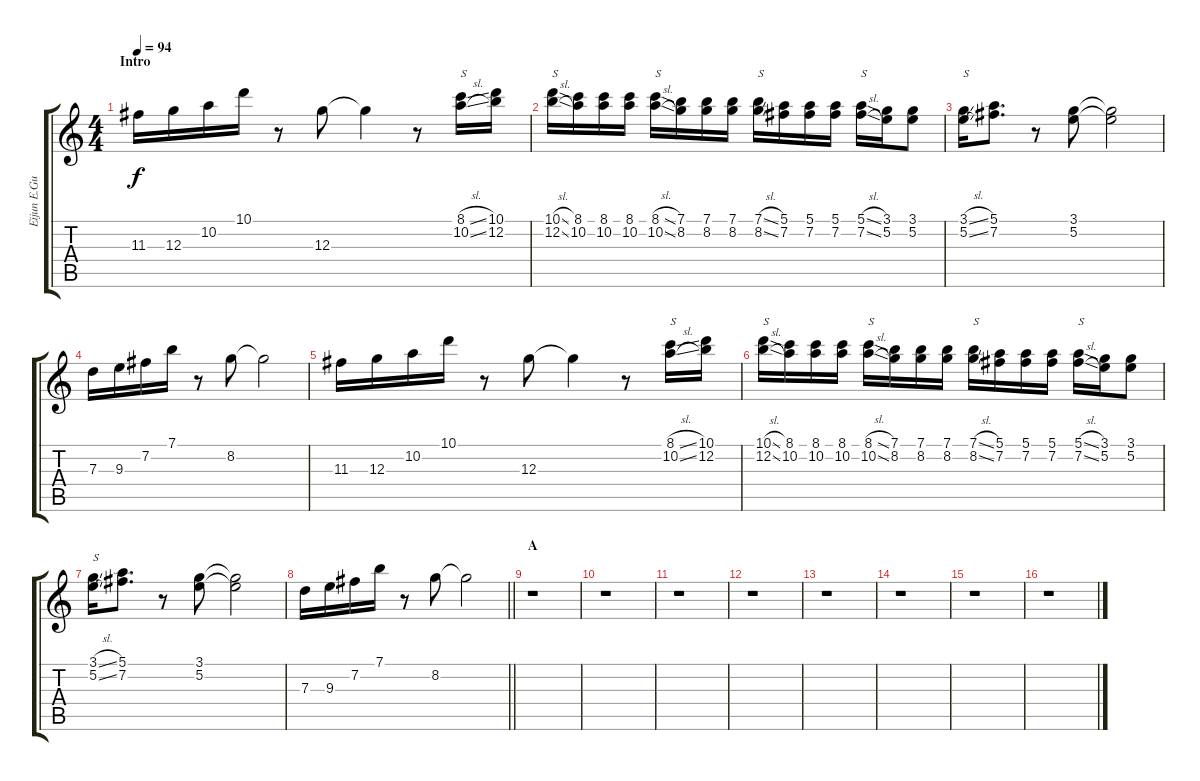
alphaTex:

\track ("Eijun E.Guitar I" "Eijun E.Gu") {instrument electricguitarclean}
\staff {score tabs}
\tuning (E4 B3 G3 D3 A2 E2) {hide}
\ts (4 4)
\section ("" "Intro")
\tempo 94
\clef g2
\ks c
11.3.16{dy f instrument electricguitarclean} 12.3.16 10.2.16 10.1.16 r.8 12.3.8 12.3{t}.4 r.8 (8.1{sl} 10.2{sl}).16{txt "S"} (10.1 12.2).16 |
(10.1{sl} 12.2{sl}).16{txt "S"} (8.1 10.2).16 (8.1 10.2).16 (8.1 10.2).16 (8.1{sl} 10.2{sl}).16{txt "S"} (7.1 8.2).16 (7.1 8.2).16 (7.1 8.2).16 (7.1{sl} 8.2{sl}).16{txt "S"} (5.1 7.2).16 (5.1 7.2).16 (5.1 7.2).16 (5.1{sl} 7.2{sl}).16{txt "S"} (3.1 5.2).16 (3.1 5.2).8 |
(3.1{sl} 5.2{sl}).16{txt "S"} (5.1 7.2).8{d} r.8 (3.1 5.2).8 (3.1{t} 5.2{t}).2 |
7.3.16 9.3.16 7.2.16 7.1.16 r.8 8.2.8 8.2{t}.2 |
11.3.16 12.3.16 10.2.16 10.1.16 r.8 12.3.8 12.3{t}.4 r.8 (8.1{sl} 10.2{sl}).16{txt "S"} (10.1 12.2).16 |
(10.1{sl} 12.2{sl}).16{txt "S"} (8.1 10.2).16 (8.1 10.2).16 (8.1 10.2).16 (8.1{sl} 10.2{sl}).16{txt "S"} (7.1 8.2).16 (7.1 8.2).16 (7.1 8.2).16 (7.1{sl} 8.2{sl}).16{txt "S"} (5.1 7.2).16 (5.1 7.2).16 (5.1 7.2).16 (5.1{sl} 7.2{sl}).16{txt "S"} (3.1 5.2).16 (3.1 5.2).8 |
(3.1{sl} 5.2{sl}).16{txt "S"} (5.1 7.2).8{d} r.8 (3.1 5.2).8 (3.1{t} 5.2{t}).2 |
\barLineRight lightlight
7.3.16 9.3.16 7.2.16 7.1.16 r.8 8.2.8 8.2{t}.2 |
\section ("" "A")
r.1 |
r.1 |
r.1 |
r.1 |
r.1 |
r.1 |
r.1 |
r.1
